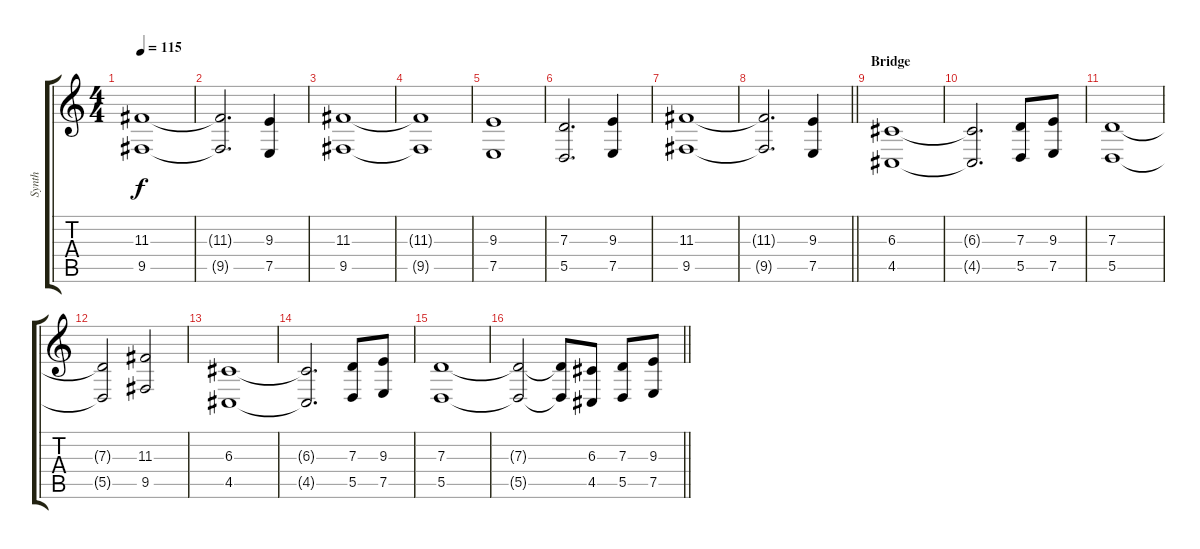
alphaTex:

\track ("Synth" "Synth") {instrument stringensemble1}
\staff {score tabs}
\tuning (E4 B3 G3 D3 A2 E2) {hide}
\ts (4 4)
\tempo 115
\clef g2
\ks c
(11.3 9.5).1{dy f} |
(11.3{t} 9.5{t}).2{d} (9.3 7.5).4 |
(11.3 9.5).1 |
(11.3{t} 9.5{t}).1 |
(9.3 7.5).1 |
(7.3 5.5).2{d} (9.3 7.5).4 |
(11.3 9.5).1 |
\barLineRight lightlight
(11.3{t} 9.5{t}).2{d} (9.3 7.5).4 |
\section ("" "Bridge")
(6.3 4.5).1 |
(6.3{t} 4.5{t}).2{d} (7.3 5.5).8 (9.3 7.5).8 |
(7.3 5.5).1 |
(7.3{t} 5.5{t}).2 (11.3 9.5).2 |
(6.3 4.5).1 |
(6.3{t} 4.5{t}).2{d} (7.3 5.5).8 (9.3 7.5).8 |
(7.3 5.5).1 |
\barLineRight lightlight
(7.3{t} 5.5{t}).2 (7.3{t} 5.5{t}).8 (6.3 4.5).8 (7.3 5.5).8 (9.3 7.5).8
